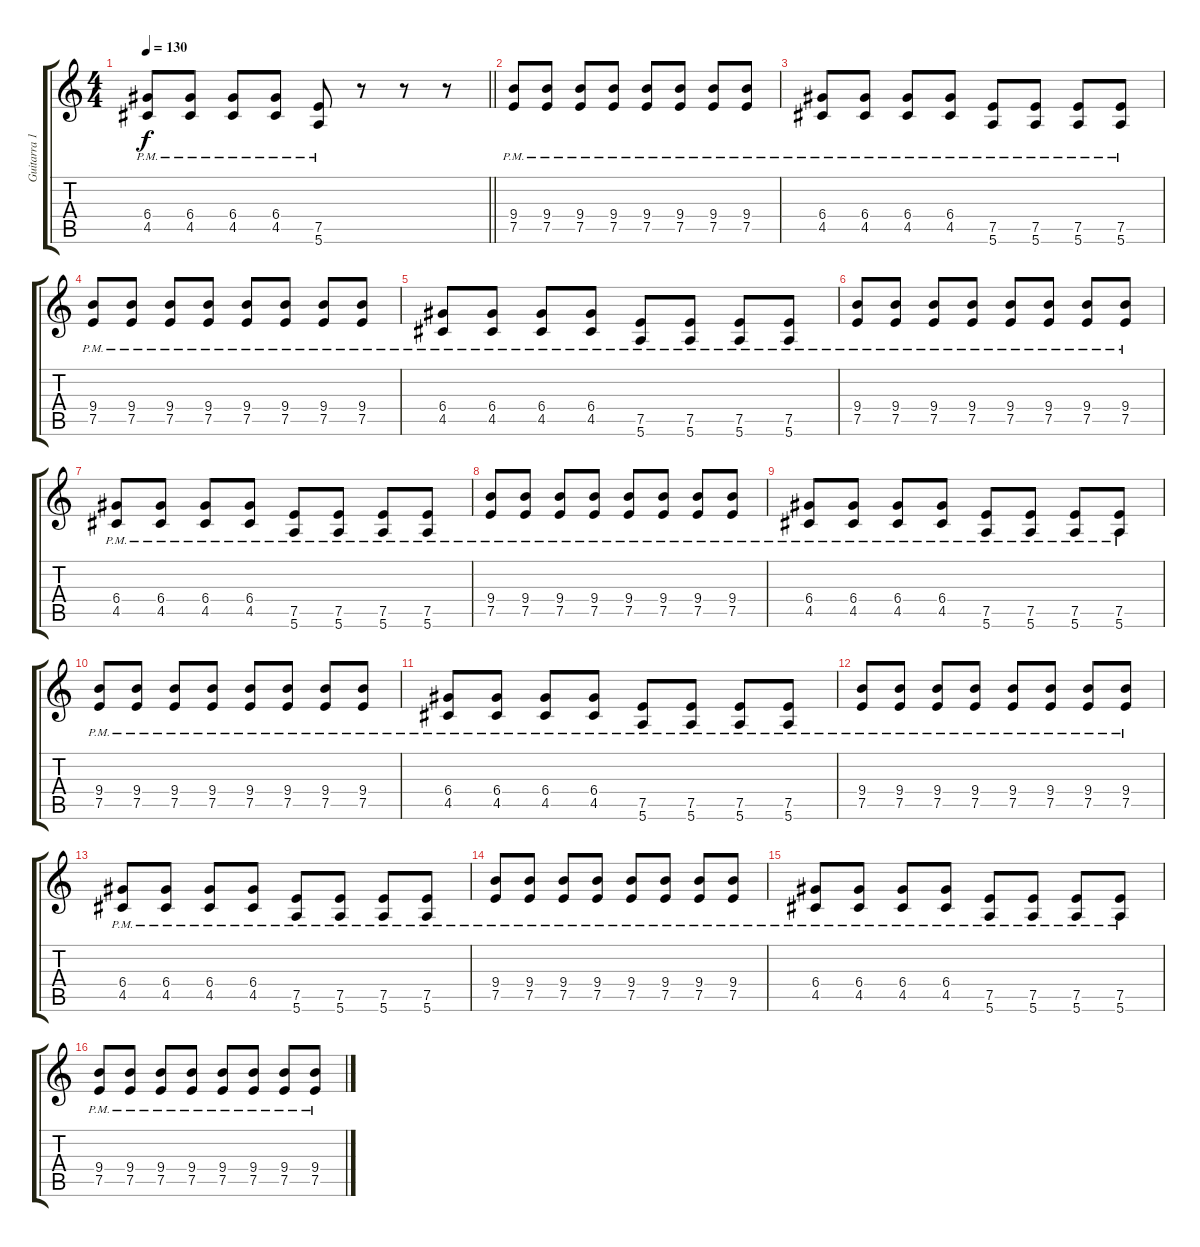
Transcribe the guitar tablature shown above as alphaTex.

\track ("Guitarra 1" "Guitarra 1") {instrument acousticguitarsteel}
\staff {score tabs}
\tuning (E4 B3 G3 D3 A2 E2) {hide}
\ts (4 4)
\tempo 130
\clef g2
\barLineRight lightlight
\ks c
(6.4{pm} 4.5{pm}).8{dy f} (6.4{pm} 4.5{pm}).8 (6.4{pm} 4.5{pm}).8 (6.4{pm} 4.5{pm}).8 (7.5{pm} 5.6{pm}).8 r.8 r.8 r.8 |
(9.4{pm} 7.5{pm}).8 (9.4{pm} 7.5{pm}).8 (9.4{pm} 7.5{pm}).8 (9.4{pm} 7.5{pm}).8 (9.4{pm} 7.5{pm}).8 (9.4{pm} 7.5{pm}).8 (9.4{pm} 7.5{pm}).8 (9.4{pm} 7.5{pm}).8 |
(6.4{pm} 4.5{pm}).8 (6.4{pm} 4.5{pm}).8 (6.4{pm} 4.5{pm}).8 (6.4{pm} 4.5{pm}).8 (7.5{pm} 5.6{pm}).8 (7.5{pm} 5.6{pm}).8 (7.5{pm} 5.6{pm}).8 (7.5{pm} 5.6{pm}).8 |
(9.4{pm} 7.5{pm}).8 (9.4{pm} 7.5{pm}).8 (9.4{pm} 7.5{pm}).8 (9.4{pm} 7.5{pm}).8 (9.4{pm} 7.5{pm}).8 (9.4{pm} 7.5{pm}).8 (9.4{pm} 7.5{pm}).8 (9.4{pm} 7.5{pm}).8 |
(6.4{pm} 4.5{pm}).8 (6.4{pm} 4.5{pm}).8 (6.4{pm} 4.5{pm}).8 (6.4{pm} 4.5{pm}).8 (7.5{pm} 5.6{pm}).8 (7.5{pm} 5.6{pm}).8 (7.5{pm} 5.6{pm}).8 (7.5{pm} 5.6{pm}).8 |
(9.4{pm} 7.5{pm}).8 (9.4{pm} 7.5{pm}).8 (9.4{pm} 7.5{pm}).8 (9.4{pm} 7.5{pm}).8 (9.4{pm} 7.5{pm}).8 (9.4{pm} 7.5{pm}).8 (9.4{pm} 7.5{pm}).8 (9.4{pm} 7.5{pm}).8 |
(6.4{pm} 4.5{pm}).8 (6.4{pm} 4.5{pm}).8 (6.4{pm} 4.5{pm}).8 (6.4{pm} 4.5{pm}).8 (7.5{pm} 5.6{pm}).8 (7.5{pm} 5.6{pm}).8 (7.5{pm} 5.6{pm}).8 (7.5{pm} 5.6{pm}).8 |
(9.4{pm} 7.5{pm}).8 (9.4{pm} 7.5{pm}).8 (9.4{pm} 7.5{pm}).8 (9.4{pm} 7.5{pm}).8 (9.4{pm} 7.5{pm}).8 (9.4{pm} 7.5{pm}).8 (9.4{pm} 7.5{pm}).8 (9.4{pm} 7.5{pm}).8 |
(6.4{pm} 4.5{pm}).8 (6.4{pm} 4.5{pm}).8 (6.4{pm} 4.5{pm}).8 (6.4{pm} 4.5{pm}).8 (7.5{pm} 5.6{pm}).8 (7.5{pm} 5.6{pm}).8 (7.5{pm} 5.6{pm}).8 (7.5{pm} 5.6{pm}).8 |
(9.4{pm} 7.5{pm}).8 (9.4{pm} 7.5{pm}).8 (9.4{pm} 7.5{pm}).8 (9.4{pm} 7.5{pm}).8 (9.4{pm} 7.5{pm}).8 (9.4{pm} 7.5{pm}).8 (9.4{pm} 7.5{pm}).8 (9.4{pm} 7.5{pm}).8 |
(6.4{pm} 4.5{pm}).8 (6.4{pm} 4.5{pm}).8 (6.4{pm} 4.5{pm}).8 (6.4{pm} 4.5{pm}).8 (7.5{pm} 5.6{pm}).8 (7.5{pm} 5.6{pm}).8 (7.5{pm} 5.6{pm}).8 (7.5{pm} 5.6{pm}).8 |
(9.4{pm} 7.5{pm}).8 (9.4{pm} 7.5{pm}).8 (9.4{pm} 7.5{pm}).8 (9.4{pm} 7.5{pm}).8 (9.4{pm} 7.5{pm}).8 (9.4{pm} 7.5{pm}).8 (9.4{pm} 7.5{pm}).8 (9.4{pm} 7.5{pm}).8 |
(6.4{pm} 4.5{pm}).8 (6.4{pm} 4.5{pm}).8 (6.4{pm} 4.5{pm}).8 (6.4{pm} 4.5{pm}).8 (7.5{pm} 5.6{pm}).8 (7.5{pm} 5.6{pm}).8 (7.5{pm} 5.6{pm}).8 (7.5{pm} 5.6{pm}).8 |
(9.4{pm} 7.5{pm}).8 (9.4{pm} 7.5{pm}).8 (9.4{pm} 7.5{pm}).8 (9.4{pm} 7.5{pm}).8 (9.4{pm} 7.5{pm}).8 (9.4{pm} 7.5{pm}).8 (9.4{pm} 7.5{pm}).8 (9.4{pm} 7.5{pm}).8 |
(6.4{pm} 4.5{pm}).8 (6.4{pm} 4.5{pm}).8 (6.4{pm} 4.5{pm}).8 (6.4{pm} 4.5{pm}).8 (7.5{pm} 5.6{pm}).8 (7.5{pm} 5.6{pm}).8 (7.5{pm} 5.6{pm}).8 (7.5{pm} 5.6{pm}).8 |
(9.4{pm} 7.5{pm}).8 (9.4{pm} 7.5{pm}).8 (9.4{pm} 7.5{pm}).8 (9.4{pm} 7.5{pm}).8 (9.4{pm} 7.5{pm}).8 (9.4{pm} 7.5{pm}).8 (9.4{pm} 7.5{pm}).8 (9.4{pm} 7.5{pm}).8
